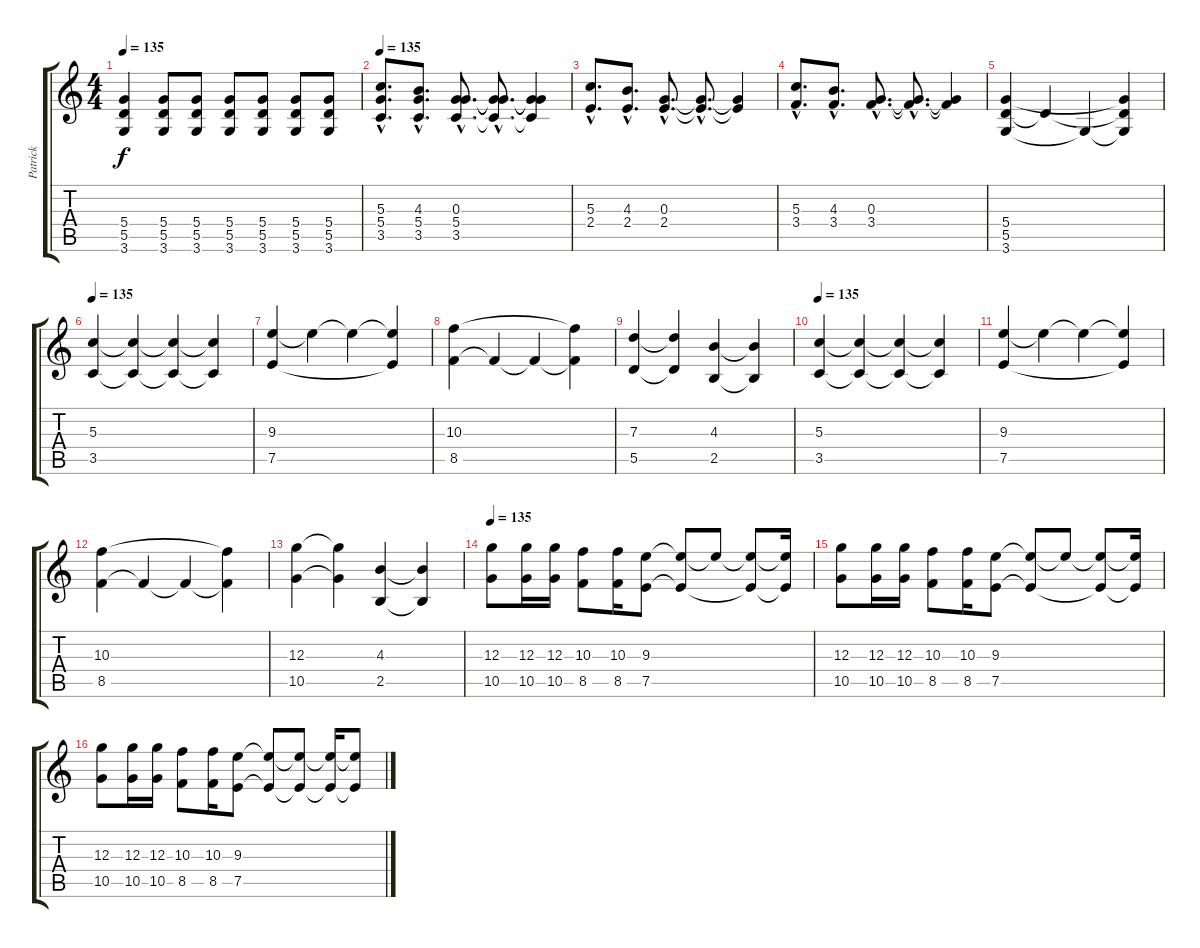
\track ("Patrick" "Patrick") {instrument overdrivenguitar}
\staff {score tabs}
\tuning (E4 B3 G3 D3 A2 E2) {hide}
\ts (4 4)
\tempo 135
\clef g2
\ks c
(5.4 5.5 3.6).4{dy f} (5.4 5.5 3.6).8 (5.4 5.5 3.6).8 (5.4 5.5 3.6).8 (5.4 5.5 3.6).8 (5.4 5.5 3.6).8 (5.4 5.5 3.6).8 |
\tempo 135
(5.3{hac} 5.4{hac} 3.5{hac}).8{d instrument electricguitarclean} (4.3{hac} 5.4{hac} 3.5{hac}).8{d} (0.3{hac} 5.4{hac} 3.5{hac}).8{d} (0.3{hac t} 5.4{hac t} 3.5{hac t}).8{d} (0.3{t} 5.4{t} 3.5{t}).4 |
(5.3{hac} 2.4{hac}).8{d} (4.3{hac} 2.4{hac}).8{d} (0.3{hac} 2.4{hac}).8{d} (0.3{hac t} 2.4{hac t}).8{d} (0.3{t} 2.4{t}).4 |
(5.3{hac} 3.4{hac}).8{d} (4.3{hac} 3.4{hac}).8{d} (0.3{hac} 3.4{hac}).8{d} (0.3{hac t} 3.4{hac t}).8{d} (0.3{t} 3.4{t}).4 |
(5.4 5.5 3.6).4{instrument overdrivenguitar} 5.5{t}.4 3.6{t}.4 (5.4{t} 5.5{t} 3.6{t}).4 |
\tempo 135
(5.3 3.5).4 (5.3{t} 3.5{t}).4 (5.3{t} 3.5{t}).4 (5.3{t} 3.5{t}).4 |
(9.3 7.5).4 9.3{t}.4 9.3{t}.4 (9.3{t} 7.5{t}).4 |
(10.3 8.5).4 8.5{t}.4 8.5{t}.4 (10.3{t} 8.5{t}).4 |
(7.3 5.5).4 (7.3{t} 5.5{t}).4 (4.3 2.5).4 (4.3{t} 2.5{t}).4 |
\tempo 135
(5.3 3.5).4 (5.3{t} 3.5{t}).4 (5.3{t} 3.5{t}).4 (5.3{t} 3.5{t}).4 |
(9.3 7.5).4 9.3{t}.4 9.3{t}.4 (9.3{t} 7.5{t}).4 |
(10.3 8.5).4 8.5{t}.4 8.5{t}.4 (10.3{t} 8.5{t}).4 |
(12.3 10.5).4 (12.3{t} 10.5{t}).4 (4.3 2.5).4 (4.3{t} 2.5{t}).4 |
\tempo 135
(12.3 10.5).8 (12.3 10.5).16 (12.3 10.5).16 (10.3 8.5).8 (10.3 8.5).16 (9.3 7.5).8 (9.3{t} 7.5{t}).8 9.3{t}.8 (9.3{t} 7.5{t}).8 (9.3{t} 7.5{t}).16 |
(12.3 10.5).8 (12.3 10.5).16 (12.3 10.5).16 (10.3 8.5).8 (10.3 8.5).16 (9.3 7.5).8 (9.3{t} 7.5{t}).8 9.3{t}.8 (9.3{t} 7.5{t}).8 (9.3{t} 7.5{t}).16 |
(12.3 10.5).8 (12.3 10.5).16 (12.3 10.5).16 (10.3 8.5).8 (10.3 8.5).16 (9.3 7.5).8 (9.3{t} 7.5{t}).8 (9.3{t} 7.5{t}).8 (9.3{t} 7.5{t}).16 (9.3{t} 7.5{t}).8
